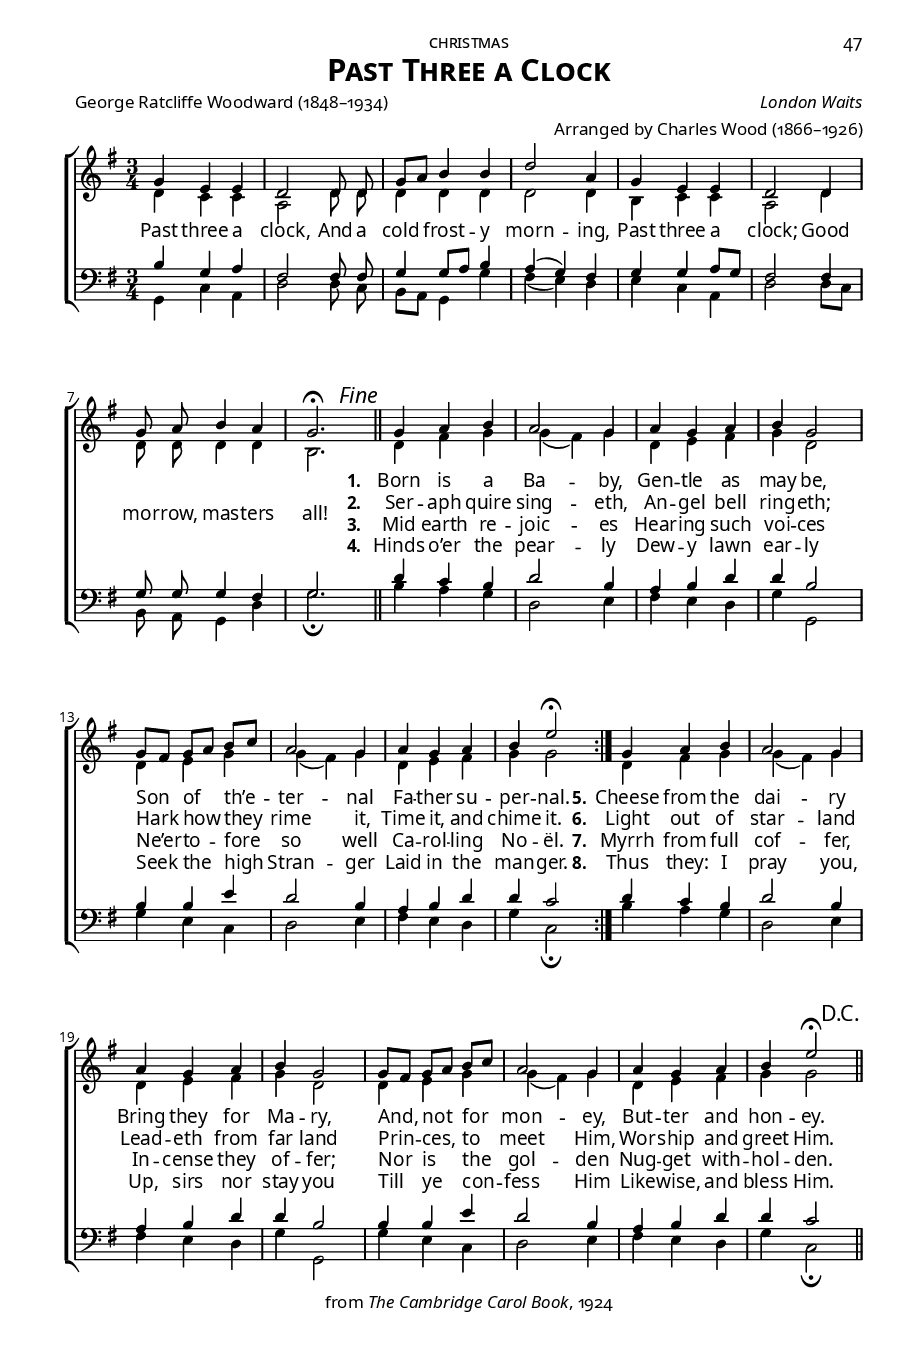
\version "2.14.2"
\include "util.ly"
\header {
  title = \markup{\override #'(font-name . "Garamond Premier Pro Semibold"){ \abs-fontsize #15 \smallCapsOldStyle"Past Three a Clock"}}
  poet = \markup\oldStyleNum"George Ratcliffe Woodward (1848–1934)"
  composer = \markup{\italic"London Waits"}
  arranger = \markup\oldStyleNum"Arranged by Charles Wood (1866–1926)"
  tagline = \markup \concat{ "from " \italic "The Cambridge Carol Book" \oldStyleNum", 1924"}
}
\paper {
  paper-height = 9\in
  paper-width = 6\in
  indent = 0\in
  %system-system-spacing = #'((basic-distance . 10) (padding . 0))
  %system-system-spacing =
  %  #'((basic-distance . 0)
  %     (minimum-distance . 0)
  %     (padding . -0.35)
  %     (stretchability . 100))
  ragged-last-bottom = ##f
  ragged-bottom = ##f
  two-sided = ##t
  inner-margin = 0.5\in
  outer-margin = 0.25\in
  top-margin = 0.25\in
  bottom-margin = 0.25\in
  first-page-number = #047
  print-first-page-number = ##t
  headerLine = \markup{\override #'(font-name . "Garamond Premier Pro") \smallCapsOldStyle"christmas"}
  oddHeaderMarkup = \markup\fill-line{
     \override #'(font-name . "Garamond Premier Pro")\abs-fontsize #8.5
     \combine 
        \fill-line{"" \on-the-fly #print-page-number-check-first
        \oldStylePageNum""
        }
        \fill-line{\headerLine}
  }
  evenHeaderMarkup = \markup {
     \override #'(font-name . "Garamond Premier Pro")\abs-fontsize #8.5
     \combine
        \on-the-fly #print-page-number-check-first
        \oldStylePageNum""
        \fill-line{\headerLine}
  }
}
#(set-global-staff-size 14.9) \paper{ #(define fonts (make-pango-font-tree "GoudyOlSt BT" "Garamond Premier Pro" "Garamond Premier Pro" (/ 14.9 20))) }
global = {
  \key g \major
  \time 3/4
  \autoBeamOff
}

sopMusic = \relative c' {
  \repeat volta 2 {
    g'4 e e |
    d2 d8 d |
    g[ a] b4 b ||
    d2 a4 |
    g e e |
    d2 d4 | \break
    
    g8 a b4 a |
    g2.\fermata \bar"||"
    \once \override Score.RehearsalMark #'self-alignment-X = #RIGHT
%    \once \override Score.RehearsalMark #'break-visibility = #end-of-line-visible
    \mark\markup\italic"Fine"
  
    g4 a b |
    a2 g4 |
    a g a |
    b g2 |
    
    g8[ fis] g[ a] b[ c] |
    a2 g4 |
    a g a |
    b e2\fermata
  }
    
  g,4 a b |
  a2 g4 |
  a g a |
  b g2 |
  
  g8[ fis] g[ a] b[ c] |
  a2 g4 |
  a g a |
  b e2\fermata \bar"||"
  \once \override Score.RehearsalMark #'self-alignment-X = #RIGHT
  \mark"D.C."
}
sopWords = \lyricmode {
  
}

altoMusic = \relative c' {
  d4 c c |
  a2 d8 d |
  d4 d d |
  d2 d4 |
  b c c |
  a2 d4 |
  
  d8 d d4 d |
  b2.
  
  d4 fis g |
  g( fis) g |
  d e fis |
  g d2 |
  
  d4 e g |
  g( fis) g |
  d e fis |
  g g2
  
  
  
  d4 fis g |
  g( fis) g |
  d e fis |
  g d2 |
  
  d4 e g |
  g( fis) g |
  d e fis |
  g g2 \bar "||"
}
dropLyrics = {
  \override LyricText #'extra-offset = #'(0 . -4.9)
  \override LyricHyphen #'extra-offset = #'(0 . -4.9)
  \override LyricExtender #'extra-offset = #'(0 . -4.9)
  \override StanzaNumber #'extra-offset = #'(0 . -4.9)
}
altoWords = \lyricmode {
  \dropLyricsIV
  Past three a clock,
  And a cold frost -- y morn -- ing,
  Past three a clock;
  Good
  \dropLyrics
  mor -- row, mas -- ters all!
  
  \dropLyricsVII
  \set stanza = #"1. "
  \set associatedVoice = "sopranos"
  Born is a Ba -- by, Gen -- tle as may be,
  Son of th’e -- ter -- nal Fa -- ther su -- per -- nal.
  
  
  \set stanza = #"5."
  Cheese from the dai -- ry
  Bring they for Ma -- ry,
  And, not for mon -- ey,
  But -- ter and hon -- ey.
}
altoWordsII = \lyricmode {
  \dropLyricsVII
%\markup\italic
  \repeat unfold 21 {\skip1}
  \set stanza = #"2. "
  Ser -- aph quire sing -- eth, An -- gel bell ring -- eth;
  Hark how they rime it, Time it, and chime it.
  
  
  \set stanza = #"6."
  Light out of star -- land
  Lead -- eth from far land
  Prin -- ces, to meet Him,
  Wor -- ship and greet Him.
}
altoWordsIII = \lyricmode {
  \dropLyricsVII
  \repeat unfold 21 {\skip1}
  \set stanza = #"3. "
  Mid earth re -- joic -- es
  Hear -- ing such voi -- ces
  Ne’er -- to -- fore so well
  Ca -- rol -- ling No -- ël.
  
  
  \set stanza = #"7."
  Myrrh from full cof -- fer,
  In -- cense they of -- fer;
  Nor is the gol -- den
  Nug -- get with -- hol -- den.
}
altoWordsIV = \lyricmode {
  \dropLyricsVII
  \repeat unfold 21 {\skip1}
  \set stanza = #"4. "
  Hinds o’er the pear -- ly
  Dew -- y lawn ear -- ly
  Seek the high Stran -- ger
  Laid in the man -- ger.
  
  
  \set stanza = #"8."
  Thus they: I pray you,
  Up, sirs nor stay you
  Till ye con -- fess Him
  Like -- wise, and bless Him.
}
altoWordsV = \lyricmode {
  \repeat unfold 21 {\skip1}
}
altoWordsVI = \lyricmode {
  \repeat unfold 21 {\skip1}
}
altoWordsVII = \lyricmode {
  \repeat unfold 21 {\skip1}
}
altoWordsVIII = \lyricmode {
  \repeat unfold 21 {\skip1}
}
tenorMusic = \relative c' {
  b4 g a |
  fis2 fis8 fis |
  g4 g8[ a] b4 |
  a( g) fis |
  g g a8[ g] |
  fis2 fis4 |
  
  g8 g g4 fis |
  g2. |
  
  d'4 c b |
  d2 b4 |
  a b d |
  d b2 |
  
  b4 b e |
  d2 b4 |
  a b d |
  d c2
  
  
  
  d4 c b |
  d2 b4 |
  a b d |
  d b2 |
  
  b4 b e |
  d2 b4 |
  a b d |
  d c2 \bar "||"
}
tenorWords = \lyricmode {

}

bassMusic = \relative c {
  g4 c a |
  d2 d8 c |
  b[ a] g4 g' |
  fis( e) d |
  e c a |
  d2 d8[ c] |
  
  b a g4 d' |
  g2.\fermata |
  
  b4 a g |
  d2 e4 |
  fis e d |
  g g,2 |
  
  g'4 e c |
  d2 e4 |
  fis e d |
  g c,2\fermata
  
  
  
  
  
  b'4 a g |
  d2 e4 |
  fis e d |
  g g,2 |
  
  g'4 e c |
  d2 e4 |
  fis e d |
  g c,2\fermata \bar "||"
}
bassWords = \lyricmode {

}

pianoRH = \relative c' {
  
}
pianoLH = \relative c' {
  
}

\score {
  <<
   \new ChoirStaff <<
%    \new Lyrics = sopranos \with { \override VerticalAxisGroup #'nonstaff-relatedstaff-spacing = #'((basic-distance . 1)) }
    \new Staff = women <<
      \new Voice = "sopranos" { \voiceOne << \global \sopMusic >> }
      \new Voice = "altos" { \voiceTwo << \global \altoMusic >> }
    >>
    \new Lyrics \with { alignAboveContext = #"women" \override VerticalAxisGroup #'nonstaff-relatedstaff-spacing = #'((basic-distance . 1))} \lyricsto "sopranos" \sopWords
    \new Lyrics = "altosVIII"  \with { alignBelowContext = #"women" \override VerticalAxisGroup #'nonstaff-relatedstaff-spacing = #'((basic-distance . 1))} \lyricsto "sopranos" \altoWordsVIII
    \new Lyrics = "altosVII"  \with { alignBelowContext = #"women" \override VerticalAxisGroup #'nonstaff-relatedstaff-spacing = #'((basic-distance . 1))} \lyricsto "sopranos" \altoWordsVII
    \new Lyrics = "altosVI"  \with { alignBelowContext = #"women" \override VerticalAxisGroup #'nonstaff-relatedstaff-spacing = #'((basic-distance . 1))} \lyricsto "sopranos" \altoWordsVI
    \new Lyrics = "altosV"  \with { alignBelowContext = #"women" \override VerticalAxisGroup #'nonstaff-relatedstaff-spacing = #'((basic-distance . 1))} \lyricsto "sopranos" \altoWordsV
    \new Lyrics = "altosIV"  \with { alignBelowContext = #"women" \override VerticalAxisGroup #'nonstaff-relatedstaff-spacing = #'((basic-distance . 1))} \lyricsto "sopranos" \altoWordsIV
    \new Lyrics = "altosIII"  \with { alignBelowContext = #"women" \override VerticalAxisGroup #'nonstaff-relatedstaff-spacing = #'((basic-distance . 1))} \lyricsto "sopranos" \altoWordsIII
    \new Lyrics = "altosII"  \with { alignBelowContext = #"women" \override VerticalAxisGroup #'nonstaff-relatedstaff-spacing = #'((basic-distance . 1))} \lyricsto "sopranos" \altoWordsII
    \new Lyrics = "altos"  \with { alignBelowContext = #"women" \override VerticalAxisGroup #'nonstaff-relatedstaff-spacing = #'((padding . 0))} \lyricsto "altos" \altoWords
   \new Staff = men <<
      \clef bass
      \new Voice = "tenors" { \voiceOne << \global \tenorMusic >> }
      \new Voice = "basses" { \voiceTwo << \global \bassMusic >> }
    >>
    \new Lyrics \with { alignAboveContext = #"men" \override VerticalAxisGroup #'nonstaff-relatedstaff-spacing = #'((basic-distance . 1)) } \lyricsto "tenors" \tenorWords
    \new Lyrics \with { alignBelowContext = #"men" \override VerticalAxisGroup #'nonstaff-relatedstaff-spacing = #'((basic-distance . 1)) } \lyricsto "basses" \bassWords
  >>
%    \new PianoStaff << \new Staff { \new Voice { \pianoRH } } \new Staff { \clef "bass" \pianoLH } >>
  >>
  \layout {
    \context {
      \Score
      \override SpacingSpanner #'base-shortest-duration = #(ly:make-moment 1 4)
      \override SpacingSpanner #'common-shortest-duration = #(ly:make-moment 1 4)
    }
    \context {
      % Remove all empty staves
      % \Staff \RemoveEmptyStaves \override VerticalAxisGroup #'remove-first = ##t
    }
    \context {
      \Lyrics
      \override LyricText #'X-offset = #center-on-word
    }
  }
}

